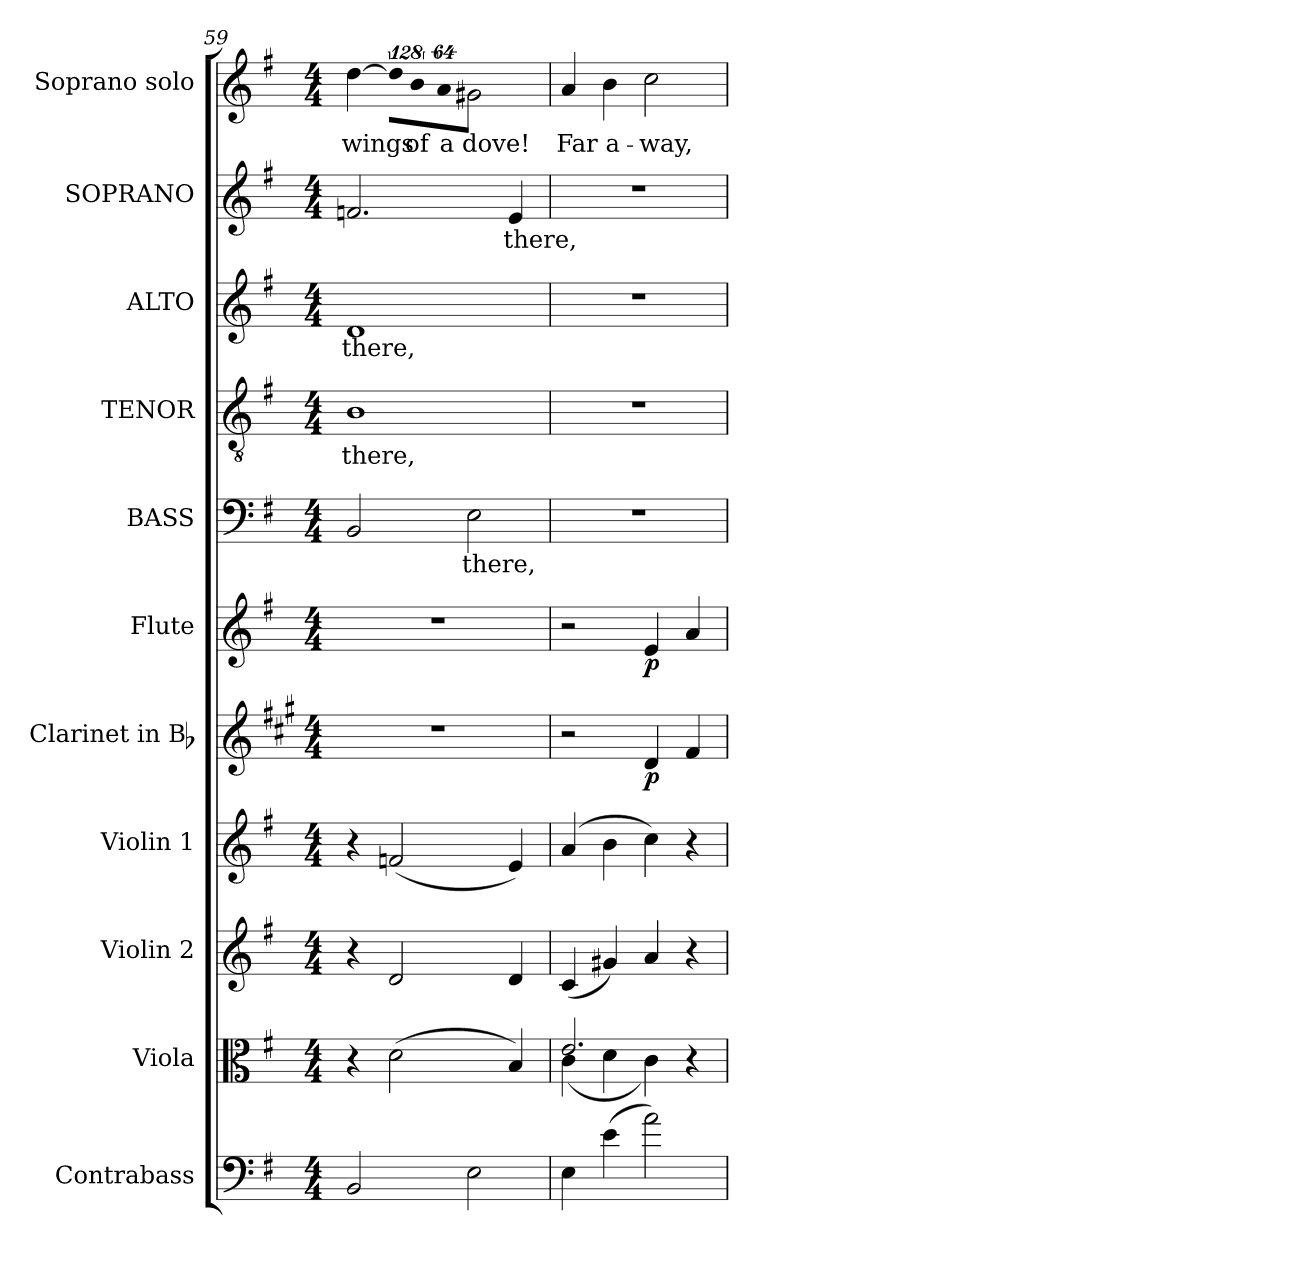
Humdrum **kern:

**kern	**kern	**kern	**kern	**kern	**dynam	**kern	**dynam	**kern	**text	**kern	**text	**kern	**text	**kern	**text	**kern	**text
*part11	*part10	*part9	*part8	*part7	*part7	*part6	*part6	*part5	*part5	*part4	*part4	*part3	*part3	*part2	*part2	*part1	*part1
*staff11	*staff10	*staff9	*staff8	*staff7	*staff7	*staff6	*staff6	*staff5	*staff5	*staff4	*staff4	*staff3	*staff3	*staff2	*staff2	*staff1	*staff1
*I"Contrabass	*I"Viola	*I"Violin 2	*I"Violin 1	*I"Clarinet in Bb	*	*I"Flute	*	*I"BASS	*	*I"TENOR	*	*I"ALTO	*	*I"SOPRANO	*	*I"Soprano solo	*
*I'Cb.	*I'Vla.	*I'Vln. 2	*I'Vln. 1	*I'Cl.	*	*I'Fl.	*	*I'B.	*	*I'T.	*	*I'A.	*	*I'S.	*	*I'S.	*
!!LO:PB:g=z
*clefF4	*clefC3	*clefG2	*clefG2	*clefG2	*	*clefG2	*	*clefF4	*	*clefGv2	*	*clefG2	*	*clefG2	*	*clefG2	*
*ITrd7c12	*	*	*	*ITrd1c2	*	*	*	*	*	*ITrd7c12	*	*	*	*	*	*	*
*k[f#]	*k[f#]	*k[f#]	*k[f#]	*k[f#]	*	*k[f#]	*	*k[f#]	*	*k[f#]	*	*k[f#]	*	*k[f#]	*	*k[f#]	*
*G:	*G:	*G:	*G:	*G:	*	*G:	*	*G:	*	*G:	*	*G:	*	*G:	*	*G:	*
*M4/4	*M4/4	*M4/4	*M4/4	*M4/4	*	*M4/4	*	*M4/4	*	*M4/4	*	*M4/4	*	*M4/4	*	*M4/4	*
=59	=59	=59	=59	=59	=59	=59	=59	=59	=59	=59	=59	=59	=59	=59	=59	=59	=59
!	!	!	!	!	!	!	!	!	!	!	!LO:LY:b:color=#000000	!	!	!	!	!	!
!	!	!	!	!	!	!	!	!	!	!	!	!	!LO:LY:b:color=#000000	!	!	!	!
!	!	!	!	!	!	!	!	!	!	!	!	!	!	!	!	!	!LO:LY:b:color=#000000
2BBBi/	4r	4r	4r	1r	.	1r	.	2BBi/	.	1BBi	there,	1di	there,	2.fni/	.	[>4ddi\	wings
!	!	!	!	!	!	!	!	!	!	!	!	!	!	!	!	!LO:N:vis=8	!
.	(2di\	2di/	(2fni/	.	.	.	.	.	.	.	.	.	.	.	.	1024%85ddi\L]	.
!	!	!	!	!	!	!	!	!	!	!	!	!	!	!	!	!LO:N:vis=8	!
!	!	!	!	!	!	!	!	!	!	!	!	!	!	!	!	!	!LO:LY:b:color=#000000
.	.	.	.	.	.	.	.	.	.	.	.	.	.	.	.	1024%85bi\	of
!	!	!	!	!	!	!	!	!	!	!	!	!	!	!	!	!LO:N:vis=8	!
!	!	!	!	!	!	!	!	!	!	!	!	!	!	!	!	!	!LO:LY:b:color=#000000
.	.	.	.	.	.	.	.	.	.	.	.	.	.	.	.	512%43ai\J	a
!	!	!	!	!	!	!	!	!	!LO:LY:b:color=#000000	!	!	!	!	!	!	!	!
!	!	!	!	!	!	!	!	!	!	!	!	!	!	!	!	!	!LO:LY:b:color=#000000
2EEi\	.	.	.	.	.	.	.	2Ei\	there,	.	.	.	.	.	.	2g#Xi/	dove!
!	!	!	!	!	!	!	!	!	!	!	!	!	!	!	!LO:LY:b:color=#000000	!	!
.	4Bi/)	4di/	4ei/)	.	.	.	.	.	.	.	.	.	.	4ei/	there,	.	.
=60	=60	=60	=60	=60	=60	=60	=60	=60	=60	=60	=60	=60	=60	=60	=60	=60	=60
*	*^	*	*	*	*	*	*	*	*	*	*	*	*	*	*	*	*
!	!	!	!	!	!	!	!	!	!	!	!	!	!	!	!	!	!	!LO:LY:b:color=#000000
4EEi\	2.ei/	(4ci\	(4ci/	(4ai/	2r	.	2r	.	1r	.	1r	.	1r	.	1r	.	4ai/	Far
!	!	!	!	!	!	!	!	!	!	!	!	!	!	!	!	!	!	!LO:LY:b:color=#000000
(4Ei\	.	4di\	4g#Xi/)	4bi\	.	.	.	.	.	.	.	.	.	.	.	.	4bi\	a-
!	!	!	!	!	!	!	!	!	!	!	!	!	!	!	!	!	!	!LO:LY:b:color=#000000
2Ai\)	.	4ci\)	4ai/	4cci\)	4ci/	p	4ei/	p	.	.	.	.	.	.	.	.	2cci\	-way,
.	4r	4ryy	4r	4r	4ei/	.	4ai/	.	.	.	.	.	.	.	.	.	.	.
*	*v	*v	*	*	*	*	*	*	*	*	*	*	*	*	*	*	*	*
=	=	=	=	=	=	=	=	=	=	=	=	=	=	=	=	=	=
*-	*-	*-	*-	*-	*-	*-	*-	*-	*-	*-	*-	*-	*-	*-	*-	*-	*-
